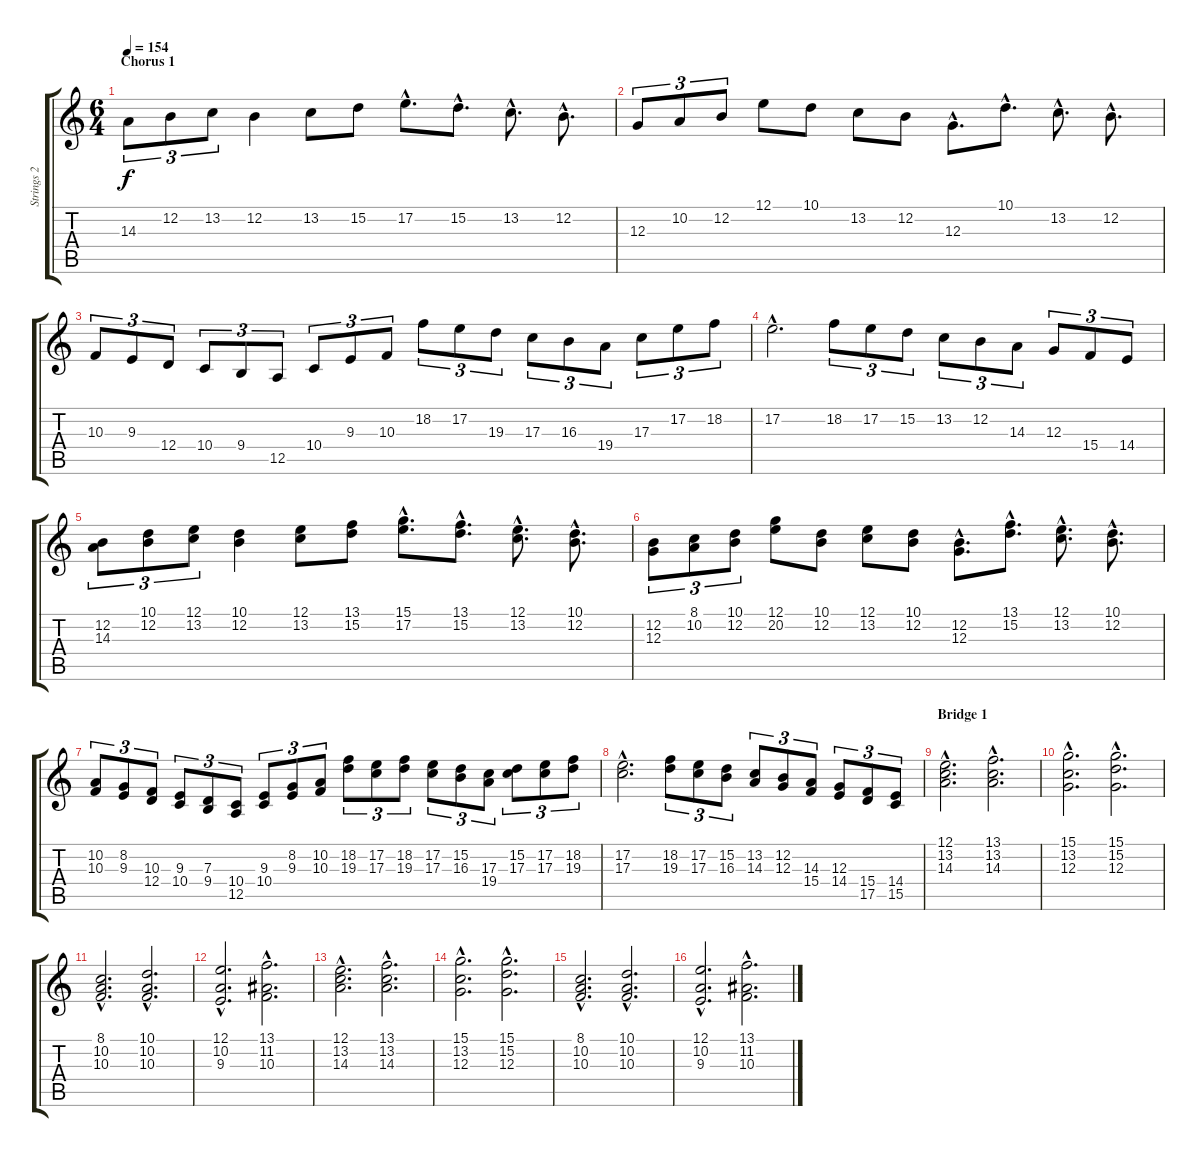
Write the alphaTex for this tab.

\track ("Strings 2" "Strings 2") {instrument stringensemble1}
\staff {score tabs}
\tuning (E4 B3 G3 D3 A2 E2) {hide}
\ts (6 4)
\section ("" "Chorus 1")
\tempo 154
\clef g2
\ks c
14.3.8{tu (3 2) dy f} 12.2.8{tu (3 2)} 13.2.8{tu (3 2)} 12.2.4 13.2.8 15.2.8 17.2{hac}.8{d} 15.2{hac}.8{d} 13.2{hac}.8{d} 12.2{hac}.8{d} |
12.3.8{tu (3 2)} 10.2.8{tu (3 2)} 12.2.8{tu (3 2)} 12.1.8 10.1.8 13.2.8 12.2.8 12.3{hac}.8{d} 10.1{hac}.8{d} 13.2{hac}.8{d} 12.2{hac}.8{d} |
10.3.8{tu (3 2)} 9.3.8{tu (3 2)} 12.4.8{tu (3 2)} 10.4.8{tu (3 2)} 9.4.8{tu (3 2)} 12.5.8{tu (3 2)} 10.4.8{tu (3 2)} 9.3.8{tu (3 2)} 10.3.8{tu (3 2)} 18.2.8{tu (3 2)} 17.2.8{tu (3 2)} 19.3.8{tu (3 2)} 17.3.8{tu (3 2)} 16.3.8{tu (3 2)} 19.4.8{tu (3 2)} 17.3.8{tu (3 2)} 17.2.8{tu (3 2)} 18.2.8{tu (3 2)} |
17.2{hac}.2{d} 18.2.8{tu (3 2)} 17.2.8{tu (3 2)} 15.2.8{tu (3 2)} 13.2.8{tu (3 2)} 12.2.8{tu (3 2)} 14.3.8{tu (3 2)} 12.3.8{tu (3 2)} 15.4.8{tu (3 2)} 14.4.8{tu (3 2)} |
(12.2 14.3).8{tu (3 2)} (10.1 12.2).8{tu (3 2)} (12.1 13.2).8{tu (3 2)} (10.1 12.2).4 (12.1 13.2).8 (13.1 15.2).8 (15.1{hac} 17.2{hac}).8{d} (13.1{hac} 15.2{hac}).8{d} (12.1{hac} 13.2{hac}).8{d} (10.1{hac} 12.2{hac}).8{d} |
(12.2 12.3).8{tu (3 2)} (8.1 10.2).8{tu (3 2)} (10.1 12.2).8{tu (3 2)} (12.1 20.2).8 (10.1 12.2).8 (12.1 13.2).8 (10.1 12.2).8 (12.2{hac} 12.3{hac}).8{d} (13.1{hac} 15.2{hac}).8{d} (12.1{hac} 13.2{hac}).8{d} (10.1{hac} 12.2{hac}).8{d} |
(10.2 10.3).8{tu (3 2)} (8.2 9.3).8{tu (3 2)} (10.3 12.4).8{tu (3 2)} (9.3 10.4).8{tu (3 2)} (7.3 9.4).8{tu (3 2)} (10.4 12.5).8{tu (3 2)} (9.3 10.4).8{tu (3 2)} (8.2 9.3).8{tu (3 2)} (10.2 10.3).8{tu (3 2)} (18.2 19.3).8{tu (3 2)} (17.2 17.3).8{tu (3 2)} (18.2 19.3).8{tu (3 2)} (17.2 17.3).8{tu (3 2)} (15.2 16.3).8{tu (3 2)} (17.3 19.4).8{tu (3 2)} (15.2 17.3).8{tu (3 2)} (17.2 17.3).8{tu (3 2)} (18.2 19.3).8{tu (3 2)} |
(17.2{hac} 17.3{hac}).2{d} (18.2 19.3).8{tu (3 2)} (17.2 17.3).8{tu (3 2)} (15.2 16.3).8{tu (3 2)} (13.2 14.3).8{tu (3 2)} (12.2 12.3).8{tu (3 2)} (14.3 15.4).8{tu (3 2)} (12.3 14.4).8{tu (3 2)} (15.4 17.5).8{tu (3 2)} (14.4 15.5).8{tu (3 2)} |
\section ("" "Bridge 1")
(12.1{hac} 13.2{hac} 14.3{hac}).2{d} (13.1{hac} 13.2{hac} 14.3{hac}).2{d} |
(15.1{hac} 13.2{hac} 12.3{hac}).2{d} (15.1{hac} 15.2{hac} 12.3{hac}).2{d} |
(8.1{hac} 10.2{hac} 10.3{hac}).2{d} (10.1{hac} 10.2{hac} 10.3{hac}).2{d} |
(12.1{hac} 10.2{hac} 9.3{hac}).2{d} (13.1{hac} 11.2{hac} 10.3{hac}).2{d} |
(12.1{hac} 13.2{hac} 14.3{hac}).2{d} (13.1{hac} 13.2{hac} 14.3{hac}).2{d} |
(15.1{hac} 13.2{hac} 12.3{hac}).2{d} (15.1{hac} 15.2{hac} 12.3{hac}).2{d} |
(8.1{hac} 10.2{hac} 10.3{hac}).2{d} (10.1{hac} 10.2{hac} 10.3{hac}).2{d} |
(12.1{hac} 10.2{hac} 9.3{hac}).2{d} (13.1{hac} 11.2{hac} 10.3{hac}).2{d}
